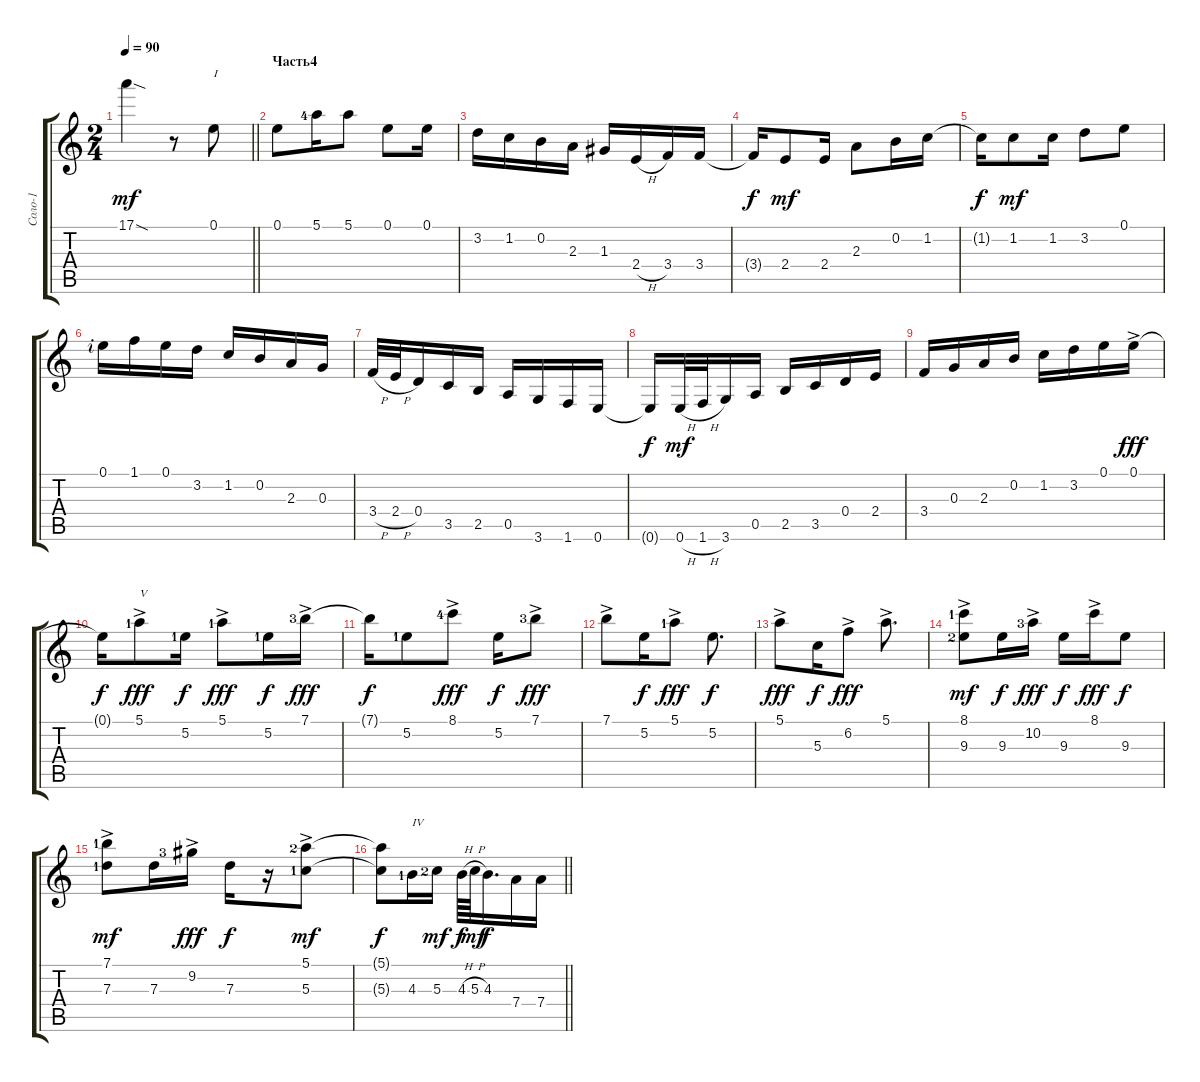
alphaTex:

\track ("Соло-1" "Соло-1") {instrument acousticguitarsteel}
\staff {score tabs}
\tuning (E4 B3 G3 D3 A2 E2) {hide}
\ts (2 4)
\tempo 90
\clef g2
\barLineRight lightlight
\ks c
17.1{sod}.4{dy mf} r.8 0.1.8{txt "I"} |
\section ("" "Часть4")
0.1.8 5.1{lf 5}.16 5.1.8 0.1.8 0.1.16 |
3.2.16 1.2.16 0.2.16 2.3.16 1.3.16 2.4{h}.16 3.4.16 3.4.16 |
3.4{t}.16{dy f} 2.4.8{dy mf} 2.4.16 2.3.8 0.2.16 1.2.16 |
1.2{t}.16{dy f} 1.2.8{dy mf} 1.2.16 3.2.8 0.1.8 |
0.1{rf 2}.16 1.1.16 0.1.16 3.2.16 1.2.16 0.2.16 2.3.16 0.3.16 |
3.4{h}.32 2.4{h}.32 0.4.16 3.5.16 2.5.16 0.5.16 3.6.16 1.6.16 0.6.16 |
0.6{t}.16{dy f} 0.6{h}.32{dy mf} 1.6{h}.32 3.6.16 0.5.16 2.5.16 3.5.16 0.4.16 2.4.16 |
3.4.16 0.3.16 2.3.16 0.2.16 1.2.16 3.2.16 0.1.16 0.1{ac}.16{dy fff} |
0.1{t}.16{dy f} 5.1{ac lf 2}.8{txt "V" dy fff} 5.2{lf 2}.16{dy f} 5.1{ac lf 2}.8{dy fff} 5.2{lf 2}.16{dy f} 7.1{ac lf 4}.16{dy fff} |
7.1{t}.16{dy f} 5.2{lf 2}.8 8.1{ac lf 5}.8{dy fff} 5.2.16{dy f} 7.1{ac lf 4}.8{dy fff} |
7.1{ac}.8 5.2.16{dy f} 5.1{ac lf 2}.8{dy fff} 5.2.8{d dy f} |
5.1{ac}.8{dy fff} 5.3.16{dy f} 6.2{ac}.8{dy fff} 5.1{ac}.8{d} |
(8.1{ac lf 2} 9.3{lf 3}).8{dy mf} 9.3.16{dy f} 10.2{ac lf 4}.16{dy fff} 9.3.16{dy f} 8.1{ac}.16{dy fff} 9.3.8{dy f} |
(7.1{ac lf 2} 7.3{lf 2}).8{dy mf} 7.3.16 9.2{ac lf 4}.16{dy fff} 7.3.16{dy f} r.16 (5.1{ac lf 3} 5.3{lf 2}).8{dy mf} |
\barLineRight lightlight
(5.1{t} 5.3{t}).8{dy f} 4.3{lf 2}.16{txt "IV"} 5.3{lf 3}.16{dy mf} 4.3{h}.64{dy f} 5.3{h}.64{dy mf} 4.3.16{d dy f} 7.4.16 7.4.16
